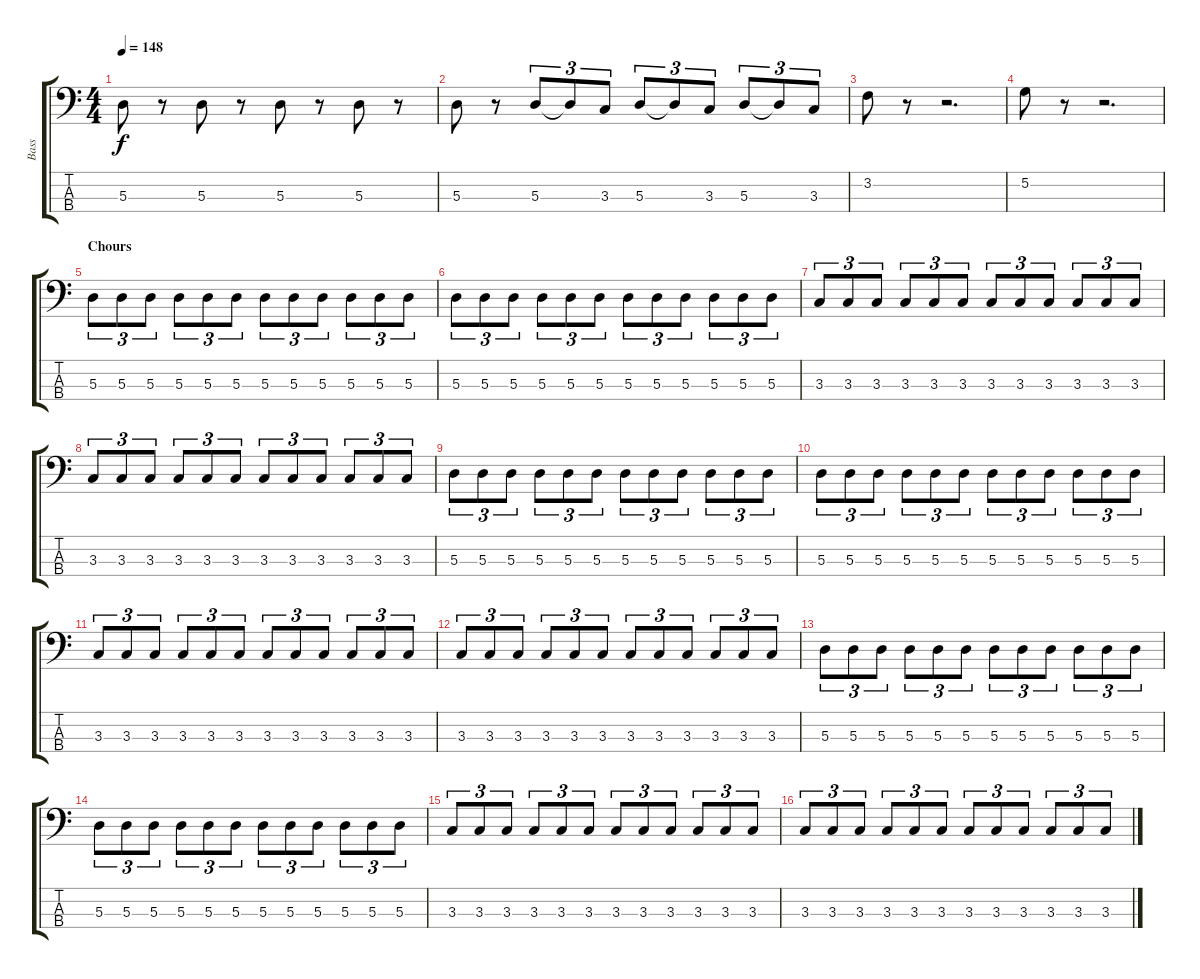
\track ("Bass" "Bass") {instrument electricbasspick}
\staff {score tabs}
\tuning (G2 D2 A1 E1) {hide}
\ts (4 4)
\tempo 148
\clef f4
\ks c
5.3.8{dy f} r.8 5.3.8 r.8 5.3.8 r.8 5.3.8 r.8 |
5.3.8 r.8 5.3.8{tu (3 2)} 5.3{t}.8{tu (3 2)} 3.3.8{tu (3 2)} 5.3.8{tu (3 2)} 5.3{t}.8{tu (3 2)} 3.3.8{tu (3 2)} 5.3.8{tu (3 2)} 5.3{t}.8{tu (3 2)} 3.3.8{tu (3 2)} |
3.2.8 r.8 r.2{d} |
5.2.8 r.8 r.2{d} |
\section ("" "Chours")
5.3.8{tu (3 2)} 5.3.8{tu (3 2)} 5.3.8{tu (3 2)} 5.3.8{tu (3 2)} 5.3.8{tu (3 2)} 5.3.8{tu (3 2)} 5.3.8{tu (3 2)} 5.3.8{tu (3 2)} 5.3.8{tu (3 2)} 5.3.8{tu (3 2)} 5.3.8{tu (3 2)} 5.3.8{tu (3 2)} |
5.3.8{tu (3 2)} 5.3.8{tu (3 2)} 5.3.8{tu (3 2)} 5.3.8{tu (3 2)} 5.3.8{tu (3 2)} 5.3.8{tu (3 2)} 5.3.8{tu (3 2)} 5.3.8{tu (3 2)} 5.3.8{tu (3 2)} 5.3.8{tu (3 2)} 5.3.8{tu (3 2)} 5.3.8{tu (3 2)} |
3.3.8{tu (3 2)} 3.3.8{tu (3 2)} 3.3.8{tu (3 2)} 3.3.8{tu (3 2)} 3.3.8{tu (3 2)} 3.3.8{tu (3 2)} 3.3.8{tu (3 2)} 3.3.8{tu (3 2)} 3.3.8{tu (3 2)} 3.3.8{tu (3 2)} 3.3.8{tu (3 2)} 3.3.8{tu (3 2)} |
3.3.8{tu (3 2)} 3.3.8{tu (3 2)} 3.3.8{tu (3 2)} 3.3.8{tu (3 2)} 3.3.8{tu (3 2)} 3.3.8{tu (3 2)} 3.3.8{tu (3 2)} 3.3.8{tu (3 2)} 3.3.8{tu (3 2)} 3.3.8{tu (3 2)} 3.3.8{tu (3 2)} 3.3.8{tu (3 2)} |
5.3.8{tu (3 2)} 5.3.8{tu (3 2)} 5.3.8{tu (3 2)} 5.3.8{tu (3 2)} 5.3.8{tu (3 2)} 5.3.8{tu (3 2)} 5.3.8{tu (3 2)} 5.3.8{tu (3 2)} 5.3.8{tu (3 2)} 5.3.8{tu (3 2)} 5.3.8{tu (3 2)} 5.3.8{tu (3 2)} |
5.3.8{tu (3 2)} 5.3.8{tu (3 2)} 5.3.8{tu (3 2)} 5.3.8{tu (3 2)} 5.3.8{tu (3 2)} 5.3.8{tu (3 2)} 5.3.8{tu (3 2)} 5.3.8{tu (3 2)} 5.3.8{tu (3 2)} 5.3.8{tu (3 2)} 5.3.8{tu (3 2)} 5.3.8{tu (3 2)} |
3.3.8{tu (3 2)} 3.3.8{tu (3 2)} 3.3.8{tu (3 2)} 3.3.8{tu (3 2)} 3.3.8{tu (3 2)} 3.3.8{tu (3 2)} 3.3.8{tu (3 2)} 3.3.8{tu (3 2)} 3.3.8{tu (3 2)} 3.3.8{tu (3 2)} 3.3.8{tu (3 2)} 3.3.8{tu (3 2)} |
3.3.8{tu (3 2)} 3.3.8{tu (3 2)} 3.3.8{tu (3 2)} 3.3.8{tu (3 2)} 3.3.8{tu (3 2)} 3.3.8{tu (3 2)} 3.3.8{tu (3 2)} 3.3.8{tu (3 2)} 3.3.8{tu (3 2)} 3.3.8{tu (3 2)} 3.3.8{tu (3 2)} 3.3.8{tu (3 2)} |
5.3.8{tu (3 2)} 5.3.8{tu (3 2)} 5.3.8{tu (3 2)} 5.3.8{tu (3 2)} 5.3.8{tu (3 2)} 5.3.8{tu (3 2)} 5.3.8{tu (3 2)} 5.3.8{tu (3 2)} 5.3.8{tu (3 2)} 5.3.8{tu (3 2)} 5.3.8{tu (3 2)} 5.3.8{tu (3 2)} |
5.3.8{tu (3 2)} 5.3.8{tu (3 2)} 5.3.8{tu (3 2)} 5.3.8{tu (3 2)} 5.3.8{tu (3 2)} 5.3.8{tu (3 2)} 5.3.8{tu (3 2)} 5.3.8{tu (3 2)} 5.3.8{tu (3 2)} 5.3.8{tu (3 2)} 5.3.8{tu (3 2)} 5.3.8{tu (3 2)} |
3.3.8{tu (3 2)} 3.3.8{tu (3 2)} 3.3.8{tu (3 2)} 3.3.8{tu (3 2)} 3.3.8{tu (3 2)} 3.3.8{tu (3 2)} 3.3.8{tu (3 2)} 3.3.8{tu (3 2)} 3.3.8{tu (3 2)} 3.3.8{tu (3 2)} 3.3.8{tu (3 2)} 3.3.8{tu (3 2)} |
3.3.8{tu (3 2)} 3.3.8{tu (3 2)} 3.3.8{tu (3 2)} 3.3.8{tu (3 2)} 3.3.8{tu (3 2)} 3.3.8{tu (3 2)} 3.3.8{tu (3 2)} 3.3.8{tu (3 2)} 3.3.8{tu (3 2)} 3.3.8{tu (3 2)} 3.3.8{tu (3 2)} 3.3.8{tu (3 2)}
